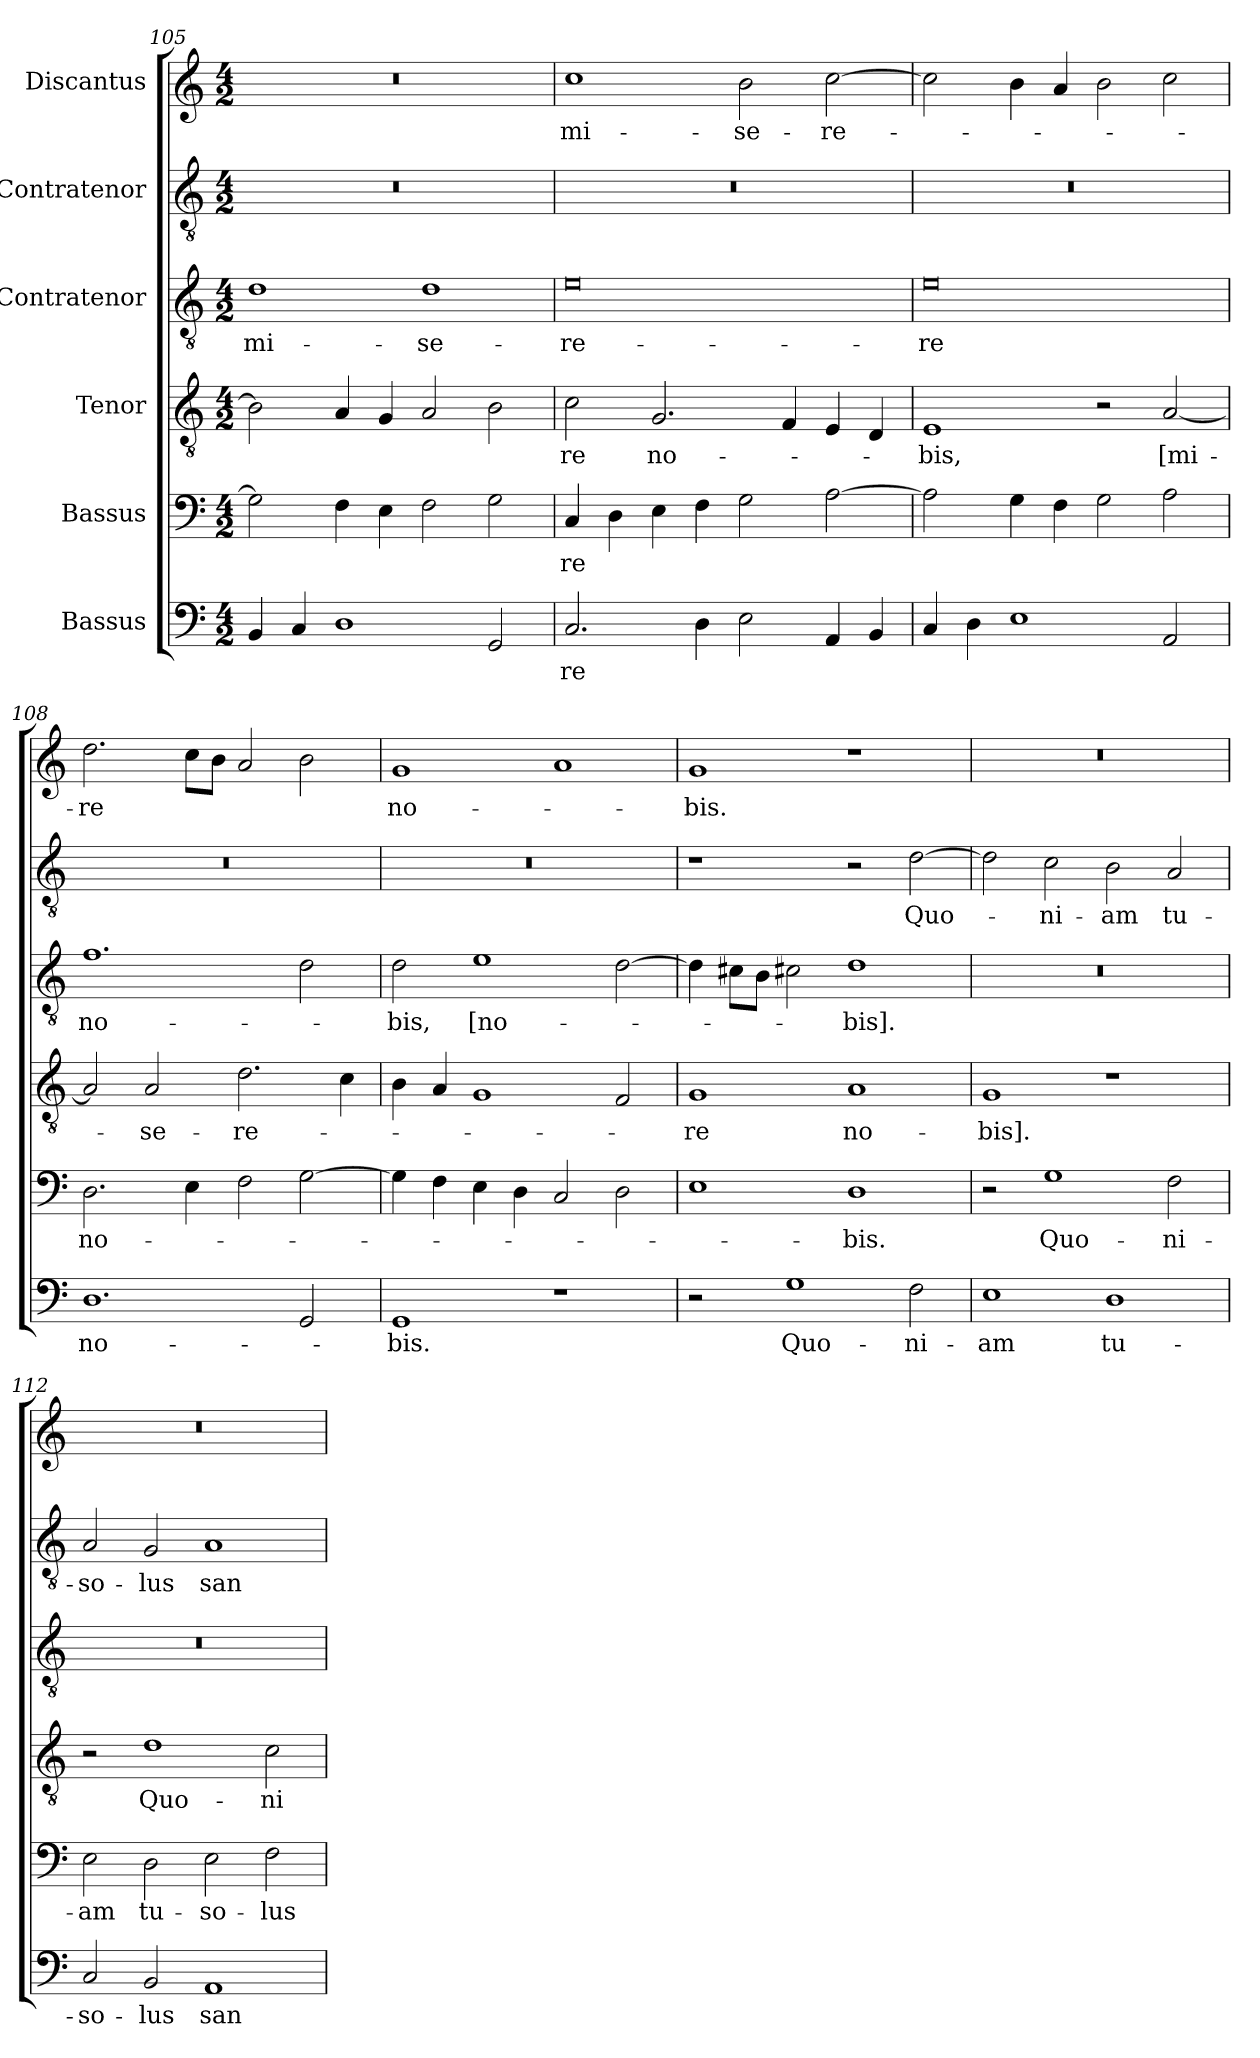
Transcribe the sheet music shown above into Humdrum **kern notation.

**kern	**text	**kern	**text	**kern	**text	**kern	**text	**kern	**text	**kern	**text
*part6	*part6	*part5	*part5	*part4	*part4	*part3	*part3	*part2	*part2	*part1	*part1
*staff6	*staff6	*staff5	*staff5	*staff4	*staff4	*staff3	*staff3	*staff2	*staff2	*staff1	*staff1
*I"Bassus	*	*I"Bassus	*	*I"Tenor	*	*I"Contratenor	*	*I"Contratenor	*	*I"Discantus	*
*clefF4	*	*clefF4	*	*clefGv2	*	*clefGv2	*	*clefGv2	*	*clefG2	*
*k[]	*	*k[]	*	*k[]	*	*k[]	*	*k[]	*	*k[]	*
*M4/2	*	*M4/2	*	*M4/2	*	*M4/2	*	*M4/2	*	*M4/2	*
=105	=105	=105	=105	=105	=105	=105	=105	=105	=105	=105	=105
4BB/	.	2G\]	.	2B\]	.	1d\	mi-	0r	.	0r	.
4C/	.	.	.	.	.	.	.	.	.	.	.
1D\	.	4F\	.	4A/	.	.	.	.	.	.	.
.	.	4E\	.	4G/	.	.	.	.	.	.	.
.	.	2F\	.	2A/	.	1d\	-se-	.	.	.	.
2GG/	.	2G\	.	2B\	.	.	.	.	.	.	.
=106	=106	=106	=106	=106	=106	=106	=106	=106	=106	=106	=106
2.C/	-re	4C/	-re	2c\	-re	0e\	-re-	0r	.	1cc\	mi-
.	.	4D\	.	.	.	.	.	.	.	.	.
.	.	4E\	.	2.G/	no-	.	.	.	.	.	.
4D\	.	4F\	.	.	.	.	.	.	.	.	.
2E\	.	2G\	.	.	.	.	.	.	.	2b\	-se-
.	.	.	.	4F/	.	.	.	.	.	.	.
4AA/	.	[2A\	.	4E/	.	.	.	.	.	[2cc\	-re-
4BB/	.	.	.	4D/	.	.	.	.	.	.	.
=107	=107	=107	=107	=107	=107	=107	=107	=107	=107	=107	=107
4C/	.	2A\]	.	1E/	-bis,	0e\	-re	0r	.	2cc\]	.
4D\	.	.	.	.	.	.	.	.	.	.	.
1E\	.	4G\	.	.	.	.	.	.	.	4b\	.
.	.	4F\	.	.	.	.	.	.	.	4a/	.
.	.	2G\	.	2r	.	.	.	.	.	2b\	.
2AA/	.	2A\	.	[2A/	[mi-	.	.	.	.	2cc\	.
=108	=108	=108	=108	=108	=108	=108	=108	=108	=108	=108	=108
1.D\	no-	2.D\	no-	2A/]	.	1.f\	no-	0r	.	2.dd\	-re
.	.	.	.	2A/	-se-	.	.	.	.	.	.
.	.	4E\	.	.	.	.	.	.	.	8cc\L	.
.	.	.	.	.	.	.	.	.	.	8b\J	.
.	.	2F\	.	2.d\	-re-	.	.	.	.	2a/	.
2GG/	.	[2G\	.	.	.	2d\	.	.	.	2b\	.
.	.	.	.	4c\	.	.	.	.	.	.	.
=109	=109	=109	=109	=109	=109	=109	=109	=109	=109	=109	=109
1GG/	-bis.	4G\]	.	4B\	.	2d\	-bis,	0r	.	1g/	no-
.	.	4F\	.	4A/	.	.	.	.	.	.	.
.	.	4E\	.	1G/	.	1e\	[no-	.	.	.	.
.	.	4D\	.	.	.	.	.	.	.	.	.
1r	.	2C/	.	.	.	.	.	.	.	1a/	.
.	.	2D\	.	2F/	.	[2d\	.	.	.	.	.
=110	=110	=110	=110	=110	=110	=110	=110	=110	=110	=110	=110
2r	.	1E\	.	1G/	-re	4d\]	.	1r	.	1g/	-bis.
.	.	.	.	.	.	8c#X\L	.	.	.	.	.
.	.	.	.	.	.	8B\J	.	.	.	.	.
1G\	Quo-	.	.	.	.	2c#X\	.	.	.	.	.
.	.	1D\	-bis.	1A/	no-	1d\	-bis].	2r	.	1r	.
2F\	-ni-	.	.	.	.	.	.	[2d\	Quo-	.	.
=111	=111	=111	=111	=111	=111	=111	=111	=111	=111	=111	=111
1E\	-am	2r	.	1G/	-bis].	0r	.	2d\]	.	0r	.
.	.	1G\	Quo-	.	.	.	.	2c\	-ni-	.	.
1D\	tu-	.	.	1r	.	.	.	2B\	-am	.	.
.	.	2F\	-ni-	.	.	.	.	2A/	tu-	.	.
=112	=112	=112	=112	=112	=112	=112	=112	=112	=112	=112	=112
2C/	so-	2E\	-am	2r	.	0r	.	2A/	so-	0r	.
2BB/	-lus	2D\	tu-	1d\	Quo-	.	.	2G/	-lus	.	.
1AA/	san-	2E\	so-	.	.	.	.	1A/	san-	.	.
.	.	2F\	-lus	2c\	-ni-	.	.	.	.	.	.
=	=	=	=	=	=	=	=	=	=	=	=
*-	*-	*-	*-	*-	*-	*-	*-	*-	*-	*-	*-
